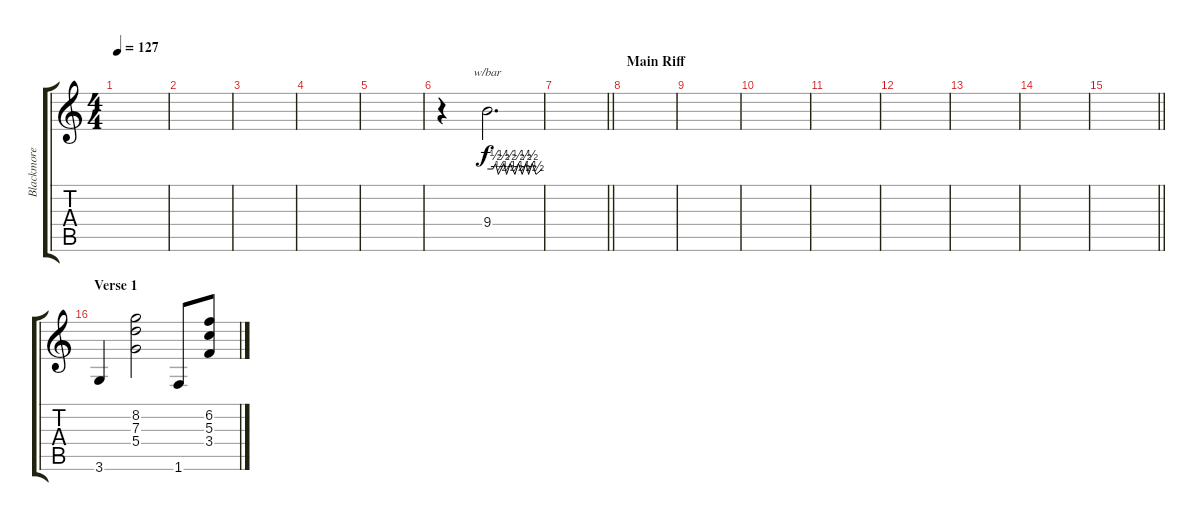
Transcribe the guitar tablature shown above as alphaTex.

\track ("Blackmore Rhythm" "Blackmore ") {instrument overdrivenguitar}
\staff {score tabs}
\tuning (E4 B3 G3 D3 A2 E2) {hide}
\ts (4 4)
\tempo 127
\clef g2
\ks c
|
|
|
|
|
r.4 9.4.2{d tbe (custom default 0 0 6 0 9 2 12 -2 18 2 21 -2 25 2 30 -2 34 2 38 -2 42 2 45 -2 49 2 53 -2 60 0) instrument overdrivenguitar} |
\barLineRight lightlight
|
\section ("" "Main Riff")
|
|
|
|
|
|
|
\barLineRight lightlight
|
\section ("" "Verse 1")
3.6.4{dy f instrument overdrivenguitar} (8.2 7.3 5.4).2 1.6.8 (6.2 5.3 3.4).8
